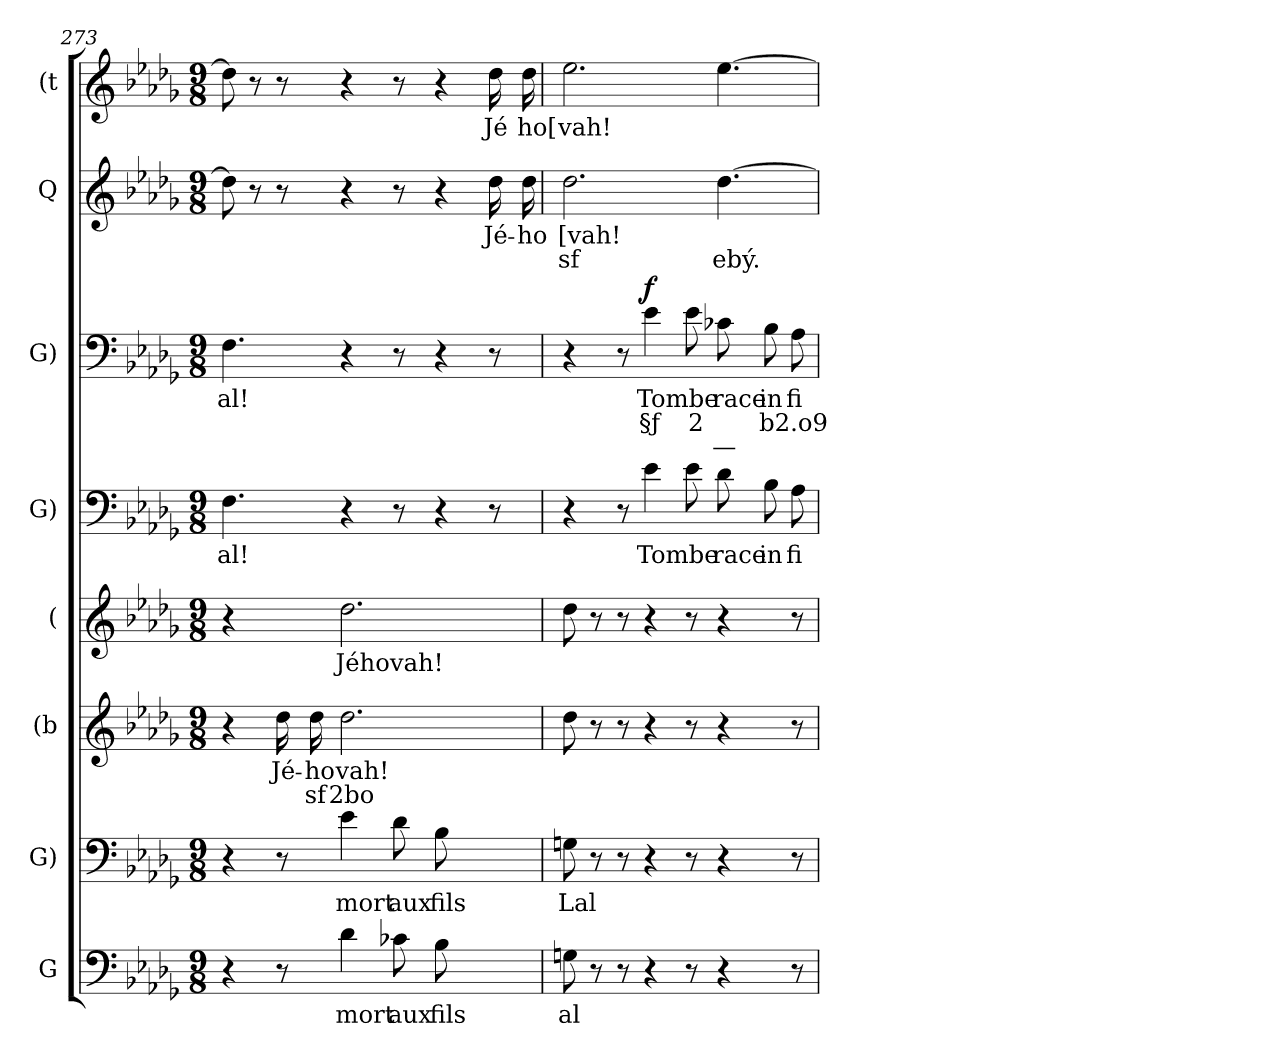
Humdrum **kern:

**kern	**text	**kern	**text	**kern	**text	**text	**kern	**text	**kern	**text	**kern	**text	**text	**text	**dynam	**kern	**text	**text	**kern	**text
*part8	*part8	*part7	*part7	*part6	*part6	*part6	*part5	*part5	*part4	*part4	*part3	*part3	*part3	*part3	*part3	*part2	*part2	*part2	*part1	*part1
*staff8	*staff8	*staff7	*staff7	*staff6	*staff6	*staff6	*staff5	*staff5	*staff4	*staff4	*staff3	*staff3	*staff3	*staff3	*staff3	*staff2	*staff2	*staff2	*staff1	*staff1
*I"G	*	*I"G)	*	*I"(b	*	*	*I"(	*	*I"G)	*	*I"G)	*	*	*	*	*I"Q	*	*	*I"(t	*
*clefF4	*	*clefF4	*	*clefG2	*	*	*clefG2	*	*clefF4	*	*clefF4	*	*	*	*	*clefG2	*	*	*clefG2	*
*k[b-e-a-d-g-]	*	*k[b-e-a-d-g-]	*	*k[b-e-a-d-g-]	*	*	*k[b-e-a-d-g-]	*	*k[b-e-a-d-g-]	*	*k[b-e-a-d-g-]	*	*	*	*	*k[b-e-a-d-g-]	*	*	*k[b-e-a-d-g-]	*
*M9/8	*	*M9/8	*	*M9/8	*	*	*M9/8	*	*M9/8	*	*M9/8	*	*	*	*	*M9/8	*	*	*M9/8	*
=273	=273	=273	=273	=273	=273	=273	=273	=273	=273	=273	=273	=273	=273	=273	=273	=273	=273	=273	=273	=273
4r	.	4r	.	4r	.	.	4r	.	4.Fi\	al!	4.Fi\	al!	.	.	.	8dd-i\]	.	.	8dd-i\]	.
.	.	.	.	.	.	.	.	.	.	.	.	.	.	.	.	8r	.	.	8r	.
8r	.	8r	.	16dd-i\	Jé-	.	16ryy	.	.	.	.	.	.	.	.	8r	.	.	8r	.
.	.	.	.	16dd-i\	ho	sf	16ryy	.	.	.	.	.	.	.	.	.	.	.	.	.
4d-i\	mort	4e-i\	mort	2.dd-i\	vah!	2bo	2.dd-i\	Jéhovah!	4r	.	4r	.	.	.	.	4r	.	.	4r	.
8c-Xi\	aux	8d-i\	aux	.	.	.	.	.	8r	.	8r	.	.	.	.	8r	.	.	8r	.
8B-i\	fils	8B-i\	fils	.	.	.	.	.	4r	.	4r	.	.	.	.	4r	.	.	4r	.
4ryy	.	4ryy	.	.	.	.	.	.	.	.	.	.	.	.	.	.	.	.	.	.
.	.	.	.	.	.	.	.	.	8r	.	8r	.	.	.	.	16dd-i\	Jé-	.	16dd-i\	Jé
.	.	.	.	.	.	.	.	.	.	.	.	.	.	.	.	16dd-i\	ho	.	16dd-i\	ho[
=274	=274	=274	=274	=274	=274	=274	=274	=274	=274	=274	=274	=274	=274	=274	=274	=274	=274	=274	=274	=274
8Gni\	al	8Gni\	Lal	8dd-i\	.	.	8dd-i\	.	4r	.	4r	.	.	.	.	2.dd-i\	[vah!	sf	2.ee-i\	vah!
8r	.	8r	.	8r	.	.	8r	.	.	.	.	.	.	.	.	.	.	.	.	.
8r	.	8r	.	8r	.	.	8r	.	8r	.	8r	.	.	.	.	.	.	.	.	.
!	!	!	!	!	!	!	!	!	!	!	!	!	!	!	!LO:DY:a	!	!	!	!	!
4r	.	4r	.	4r	.	.	4r	.	4e-i\	Tombe	4e-i\	Tombe	§ƒ	.	f	.	.	.	.	.
8r	.	8r	.	8r	.	.	8r	.	8e-i\	.	8e-i\	.	2	.	.	.	.	.	.	.
4r	.	4r	.	4r	.	.	4r	.	8d-i\	race	8c-Xi\	race	.	—	.	[4.dd-i\	.	ebý.	[4.ee-i\	.
.	.	.	.	.	.	.	.	.	8B-i\	in	8B-i\	in	b2.o9	.	.	.	.	.	.	.
8r	.	8r	.	8r	.	.	8r	.	8A-i\	fi	8A-i\	fi	.	.	.	.	.	.	.	.
=	=	=	=	=	=	=	=	=	=	=	=	=	=	=	=	=	=	=	=	=
*-	*-	*-	*-	*-	*-	*-	*-	*-	*-	*-	*-	*-	*-	*-	*-	*-	*-	*-	*-	*-
